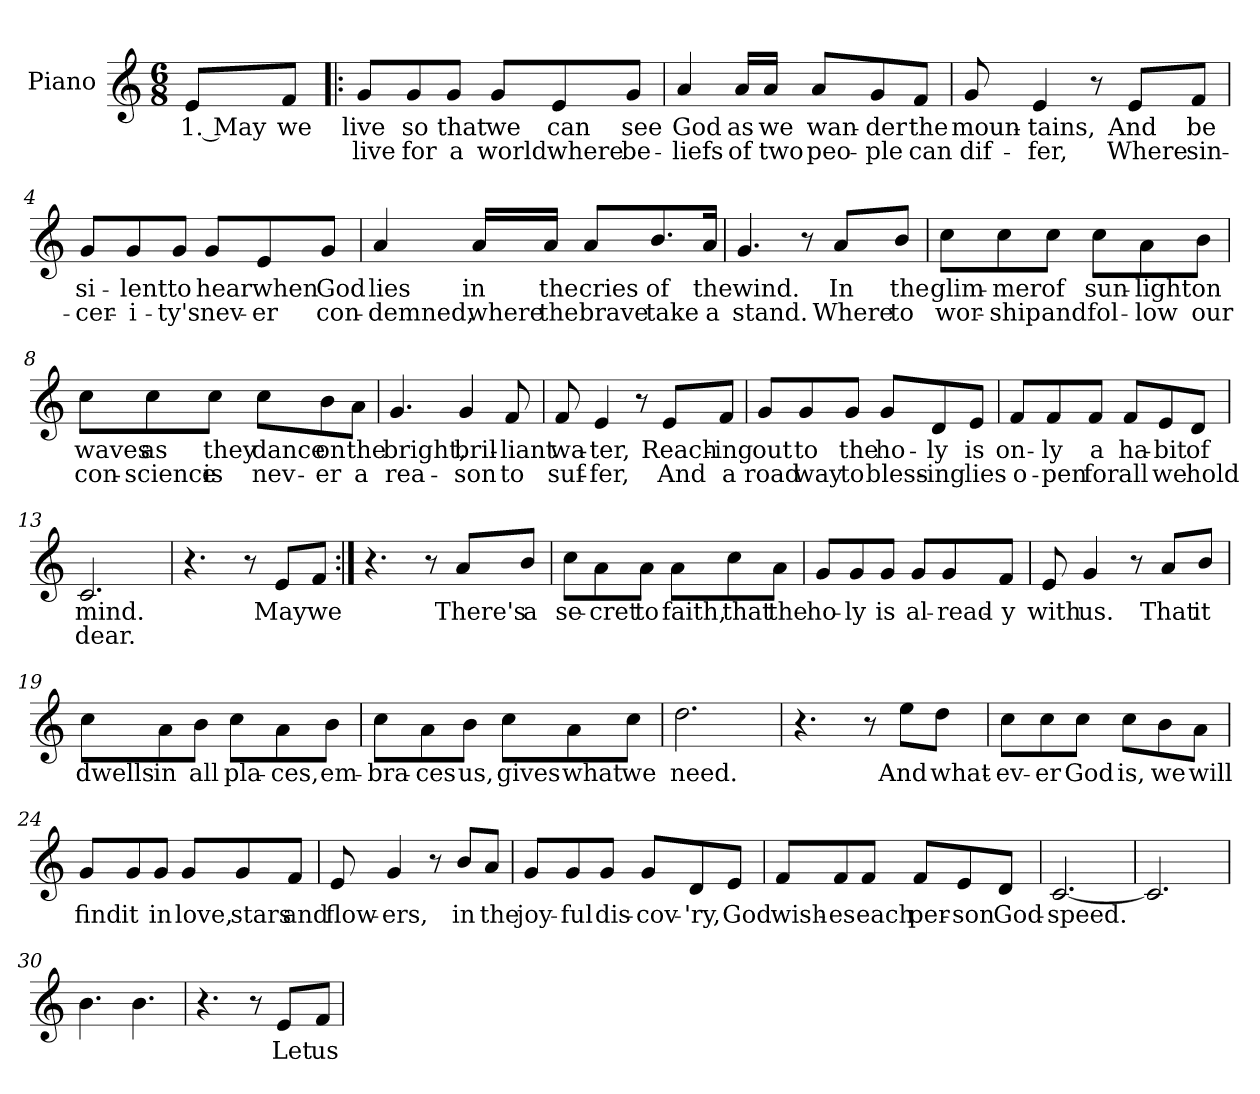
**kern	**text	**text
*part1	*part1	*part1
*staff1	*staff1	*staff1
*I"Piano	*	*
*I'Pno.	*	*
*clefG2	*	*
*k[]	*	*
*M6/8	*	*
*MM99	*	*
=	=	=
!	!LO:LY:b	!
8e/L	1. May	.
!	!LO:LY:b	!
8f/J	we	.
=1!|:	=1!|:	=1!|:
!	!LO:LY:b	!LO:LY:b
8g/L	live	live
!	!LO:LY:b	!LO:LY:b
8g/	so	for
!	!LO:LY:b	!LO:LY:b
8g/J	that	a
!	!LO:LY:b	!LO:LY:b
8g/L	we	world
!	!LO:LY:b	!LO:LY:b
8e/	can	where
!	!LO:LY:b	!LO:LY:b
8g/J	see	be-
=2	=2	=2
!	!LO:LY:b	!LO:LY:b
4a/	God	-liefs
!	!LO:LY:b	!LO:LY:b
16a/LL	as	of
!	!LO:LY:b	!LO:LY:b
16a/JJ	we	two
!	!LO:LY:b	!LO:LY:b
8a/L	wan-	peo-
!	!LO:LY:b	!LO:LY:b
8g/	-der	-ple
!	!LO:LY:b	!LO:LY:b
8f/J	the	can
!!LO:LB:g=z
=3	=3	=3
!	!LO:LY:b	!LO:LY:b
8g/	moun-	dif-
!	!LO:LY:b	!LO:LY:b
4e/	-tains,	-fer,
8r	.	.
!	!LO:LY:b	!LO:LY:b
8e/L	And	Where
!	!LO:LY:b	!LO:LY:b
8f/J	be	sin-
=4	=4	=4
!	!LO:LY:b	!LO:LY:b
8g/L	si-	-cer-
!	!LO:LY:b	!LO:LY:b
8g/	-lent	-i-
!	!LO:LY:b	!LO:LY:b
8g/J	to	-ty's
!	!LO:LY:b	!LO:LY:b
8g/L	hear	nev-
!	!LO:LY:b	!LO:LY:b
8e/	when	-er
!	!LO:LY:b	!LO:LY:b
8g/J	God	con-
=5	=5	=5
!	!LO:LY:b	!LO:LY:b
4a/	lies	-demned,
!	!LO:LY:b	!LO:LY:b
16a/LL	in	where
!	!LO:LY:b	!LO:LY:b
16a/JJ	the	the
!	!LO:LY:b	!LO:LY:b
8a/L	cries	brave
!	!LO:LY:b	!LO:LY:b
8.b/	of	take
!	!LO:LY:b	!LO:LY:b
16a/Jk	the	a
!!LO:LB:g=z
=6	=6	=6
!	!LO:LY:b	!LO:LY:b
4.g/	wind.	stand.
8r	.	.
!	!LO:LY:b	!LO:LY:b
8a/L	In	Where
!	!LO:LY:b	!LO:LY:b
8b/J	the	to
=7	=7	=7
!	!LO:LY:b	!LO:LY:b
8cc\L	glim-	wor-
!	!LO:LY:b	!LO:LY:b
8cc\	-mer	-ship
!	!LO:LY:b	!LO:LY:b
8cc\J	of	and
!	!LO:LY:b	!LO:LY:b
8cc\L	sun-	fol-
!	!LO:LY:b	!LO:LY:b
8a\	-light	-low
!	!LO:LY:b	!LO:LY:b
8b\J	on	our
=8	=8	=8
!	!LO:LY:b	!LO:LY:b
8cc\L	waves	con-
!	!LO:LY:b	!LO:LY:b
8cc\	as	-science
!	!LO:LY:b	!LO:LY:b
8cc\J	they	is
!	!LO:LY:b	!LO:LY:b
8cc\L	dance	nev-
!	!LO:LY:b	!LO:LY:b
8b\	on	-er
!	!LO:LY:b	!LO:LY:b
8a\J	the	a
!!LO:LB:g=z
=9	=9	=9
!	!LO:LY:b	!LO:LY:b
4.g/	bright,	rea-
!	!LO:LY:b	!LO:LY:b
4g/	bril-	-son
!	!LO:LY:b	!LO:LY:b
8f/	-liant	to
=10	=10	=10
!	!LO:LY:b	!LO:LY:b
8f/	wa-	suf-
!	!LO:LY:b	!LO:LY:b
4e/	-ter,	-fer,
8r	.	.
!	!LO:LY:b	!LO:LY:b
8e/L	Reach-	And
!	!LO:LY:b	!LO:LY:b
8f/J	-ing	a
=11	=11	=11
!	!LO:LY:b	!LO:LY:b
8g/L	out	road
!	!LO:LY:b	!LO:LY:b
8g/	to	way
!	!LO:LY:b	!LO:LY:b
8g/J	the	to
!	!LO:LY:b	!LO:LY:b
8g/L	ho-	bless-
!	!LO:LY:b	!LO:LY:b
8d/	-ly	-ing
!	!LO:LY:b	!LO:LY:b
8e/J	is	lies
=12	=12	=12
!	!LO:LY:b	!LO:LY:b
8f/L	on-	o-
!	!LO:LY:b	!LO:LY:b
8f/	-ly	-pen
!	!LO:LY:b	!LO:LY:b
8f/J	a	for
!	!LO:LY:b	!LO:LY:b
8f/L	ha-	all
!	!LO:LY:b	!LO:LY:b
8e/	-bit	we
!	!LO:LY:b	!LO:LY:b
8d/J	of	hold
!!LO:LB:g=z
=13	=13	=13
!	!LO:LY:b	!LO:LY:b
2.c/	mind.	dear.
=14	=14	=14
4.r	.	.
8r	.	.
!	!LO:LY:b	!
8e/L	May	.
!	!LO:LY:b	!
8f/J	we	.
=15:|!	=15:|!	=15:|!
4.r	.	.
8r	.	.
!	!LO:LY:b	!
8a/L	There's	.
!	!LO:LY:b	!
8b/J	a	.
=16	=16	=16
!	!LO:LY:b	!
8cc\L	se-	.
!	!LO:LY:b	!
8a\	-cret	.
!	!LO:LY:b	!
8a\J	to	.
!	!LO:LY:b	!
8a\L	faith,	.
!	!LO:LY:b	!
8cc\	that	.
!	!LO:LY:b	!
8a\J	the	.
=17	=17	=17
!	!LO:LY:b	!
8g/L	ho-	.
!	!LO:LY:b	!
8g/	-ly	.
!	!LO:LY:b	!
8g/J	is	.
!	!LO:LY:b	!
8g/L	al-	.
!	!LO:LY:b	!
8g/	-read-	.
!	!LO:LY:b	!
8f/J	-y	.
!!LO:LB:g=z
=18	=18	=18
!	!LO:LY:b	!
8e/	with	.
!	!LO:LY:b	!
4g/	us.	.
8r	.	.
!	!LO:LY:b	!
8a/L	That	.
!	!LO:LY:b	!
8b/J	it	.
=19	=19	=19
!	!LO:LY:b	!
8cc\L	dwells	.
!	!LO:LY:b	!
8a\	in	.
!	!LO:LY:b	!
8b\J	all	.
!	!LO:LY:b	!
8cc\L	pla-	.
!	!LO:LY:b	!
8a\	-ces,	.
!	!LO:LY:b	!
8b\J	em-	.
=20	=20	=20
!	!LO:LY:b	!
8cc\L	-bra-	.
!	!LO:LY:b	!
8a\	-ces	.
!	!LO:LY:b	!
8b\J	us,	.
!	!LO:LY:b	!
8cc\L	gives	.
!	!LO:LY:b	!
8a\	what	.
!	!LO:LY:b	!
8cc\J	we	.
=21	=21	=21
!	!LO:LY:b	!
2.dd\	need.	.
!!LO:LB:g=z
=22	=22	=22
4.r	.	.
8r	.	.
!	!LO:LY:b	!
8ee\L	And	.
!	!LO:LY:b	!
8dd\J	what-	.
=23	=23	=23
!	!LO:LY:b	!
8cc\L	-ev-	.
!	!LO:LY:b	!
8cc\	-er	.
!	!LO:LY:b	!
8cc\J	God	.
!	!LO:LY:b	!
8cc\L	is,	.
!	!LO:LY:b	!
8b\	we	.
!	!LO:LY:b	!
8a\J	will	.
=24	=24	=24
!	!LO:LY:b	!
8g/L	find	.
!	!LO:LY:b	!
8g/	it	.
!	!LO:LY:b	!
8g/J	in	.
!	!LO:LY:b	!
8g/L	love,	.
!	!LO:LY:b	!
8g/	stars	.
!	!LO:LY:b	!
8f/J	and	.
=25	=25	=25
!	!LO:LY:b	!
8e/	flow-	.
!	!LO:LY:b	!
4g/	-ers,	.
8r	.	.
!	!LO:LY:b	!
8b/L	in	.
!	!LO:LY:b	!
8a/J	the	.
!!LO:LB:g=z
=26	=26	=26
!	!LO:LY:b	!
8g/L	joy-	.
!	!LO:LY:b	!
8g/	-ful	.
!	!LO:LY:b	!
8g/J	dis-	.
!	!LO:LY:b	!
8g/L	-cov-	.
!	!LO:LY:b	!
8d/	-'ry,	.
!	!LO:LY:b	!
8e/J	God	.
=27	=27	=27
!	!LO:LY:b	!
8f/L	wish-	.
!	!LO:LY:b	!
8f/	-es	.
!	!LO:LY:b	!
8f/J	each	.
!	!LO:LY:b	!
8f/L	per-	.
!	!LO:LY:b	!
8e/	-son	.
!	!LO:LY:b	!
8d/J	God-	.
=28	=28	=28
!	!LO:LY:b	!
[2.c/	-speed.	.
=29	=29	=29
2.c/]	.	.
=30	=30	=30
4.b	.	.
4.b	.	.
=31	=31	=31
4.r	.	.
8r	.	.
!	!LO:LY:b	!
8e/L	Let	.
!	!LO:LY:b	!
8f/J	us	.
=	=	=
*-	*-	*-
